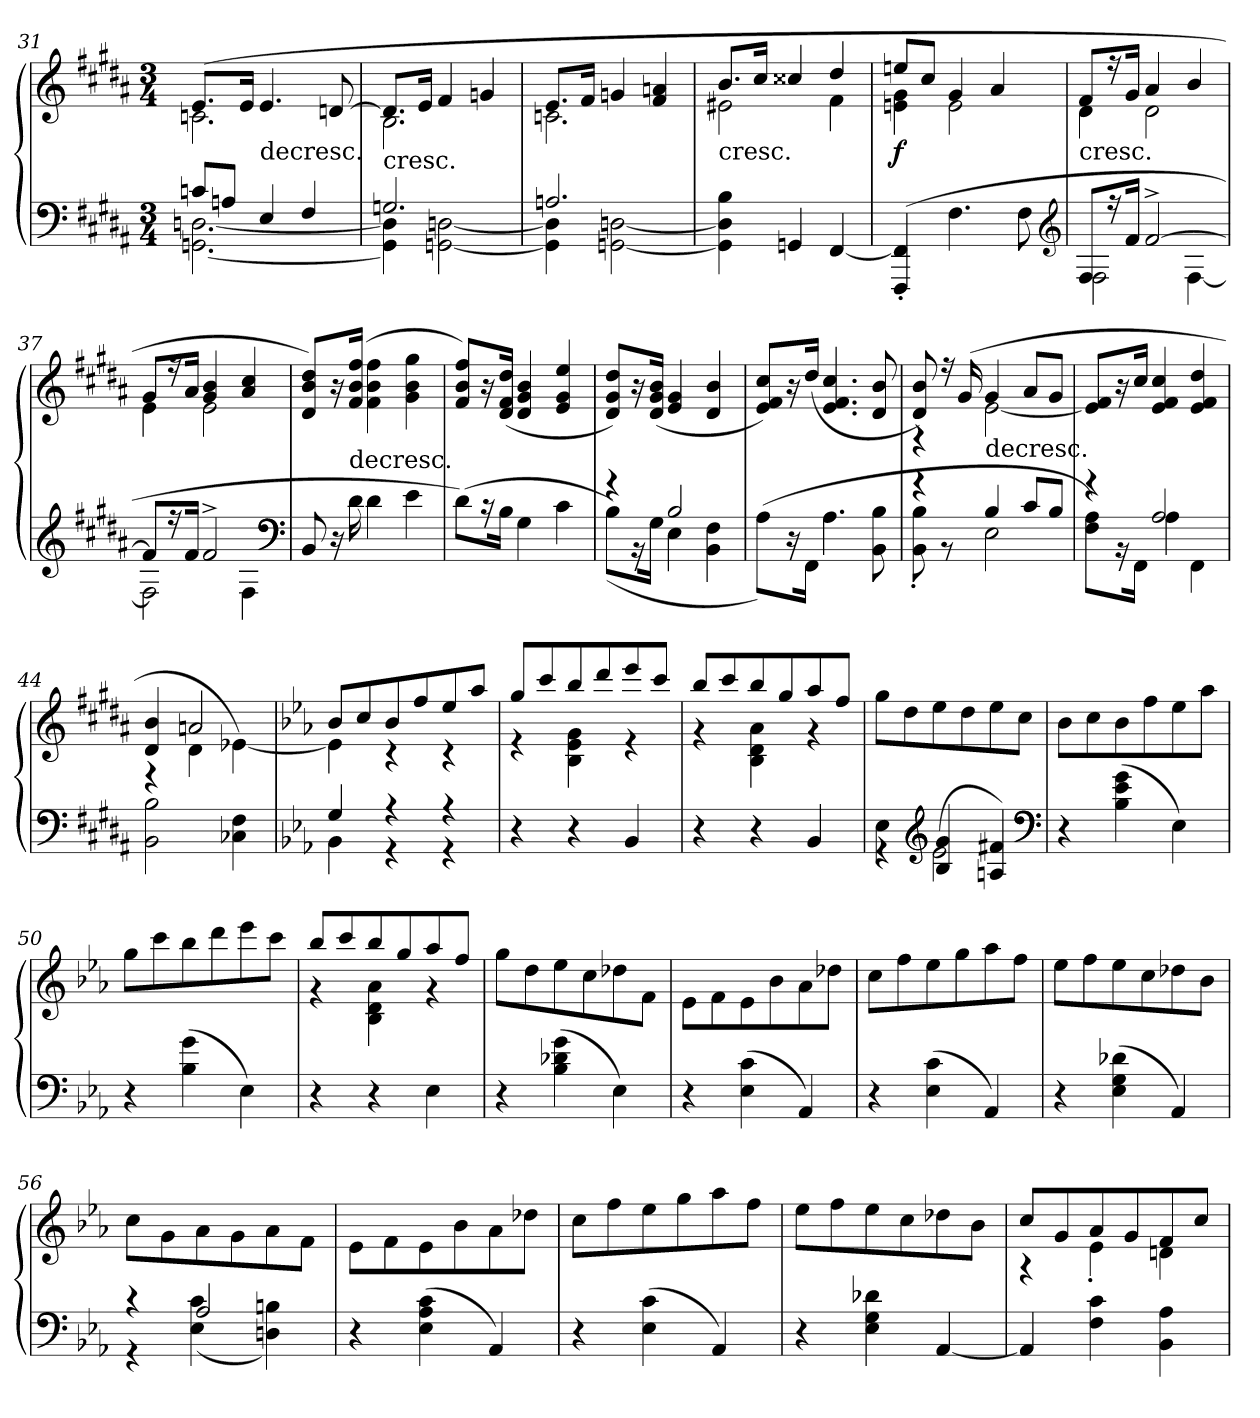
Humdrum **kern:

**kern	**kern	**dynam
*part1	*part1	*part1
*staff2	*staff1	*staff1/2
*clefF4	*clefG2	*
*k[f#c#g#d#a#]	*k[f#c#g#d#a#]	*
*B:	*B:	*
*M3/4	*M3/4	*
=31	=31	=31
*^	*^	*
8cn/L	[2.GGn\ [2.Dn\	(8.e/L	2.cn\	.
8An/J	.	.	.	.
.	.	16e/Jk	.	.
!	!	!LO:TX:c:t=decresc.	!	!
4E/	.	4.e/	.	.
4F#/	.	.	.	.
.	.	[8dn/	.	.
=32	=32	=32	=32	=32
!	!	!LO:TX:c:t=cresc.	!	!
2.Gn/	4GG]\ 4D]\	8.d/L]	2.B\	.
.	.	16e/Jk	.	.
.	[2GGn\ [2Dn\	4f#/	.	.
.	.	4gn/	.	.
=33	=33	=33	=33	=33
2.An/	4GG]\ 4D]\	8.e/L	2.cn\	.
.	.	16f#/Jk	.	.
.	[2GGn\ [2Dn\	4gn/	.	.
.	.	4f#/ 4an/	.	.
*v	*v	*	*	*
=34	=34	=34	=34
!	!LO:TX:c:t=cresc.	!	!
4GG]\ 4D]\ 4B\	8.b/L	2e#X\	.
.	16cc#/Jk	.	.
4GGn/	4cc##X/	.	.
[4FF#/	4dd#/	4f#\	.
=35	=35	=35	=35
(4FFF#'/ 4FF#]'/	8een/L	4en\ 4g#\	f
.	8cc#/J	.	.
4.F#\	4g#/	2e\	.
.	4a#/	.	.
8F#\	.	.	.
*clefG2	*	*	*
=36	=36	=36	=36
*^	*	*	*
!	!	!LO:TX:c:t=cresc.	!	!
8F#/L	2F#\	8f#/L	4d#\	.
16r	.	16r	.	.
16f#/Jk	.	16g#/Jk	.	.
[2f#^/	.	4a#/	2d#\	.
.	[4F#\	4b/	.	.
=37	=37	=37	=37	=37
8f#/L]	2F#\]	8g#/L	4e\	.
16r	.	16r	.	.
16f#/Jk	.	16a#/Jk	.	.
2f#^/	.	4g#/ 4b/	2e\	.
.	4F#\	4a#/ 4cc#/	.	.
*v	*v	*	*	*
*	*v	*v	*
*clefF4	*	*
=38	=38	=38
8BB/	8d#/ 8b/ 8dd#/L)	.
16r	16r	.
!	!LO:TX:c:t=decresc.	!
16d#\	(16f#/ 16b/ 16ff#/Jk	.
4d#\	4f#\ 4b\ 4ff#\	.
4e\	4g#\ 4b\ 4gg#\	.
=39	=39	=39
(8d#\L)	8f#/ 8b/ 8ff#/L)	.
16r	16r	.
16B\Jk	(16d#/ 16f#/ 16dd#/Jk	.
4G#\	4d#/ 4g#/ 4b/	.
4c#\	4e/ 4g#/ 4ee/	.
=40	=40	=40
*^	*	*
4r	(8B\L)	8d#/ 8g#/ 8dd#/L)	.
.	16r	16r	.
.	16G#\Jk	(16d#/ 16g#/ 16b/Jk	.
2B/	4E\	4e/ 4g#/	.
.	4BB\ 4F#\	4d#/ 4b/	.
*v	*v	*	*
=41	=41	=41
(8A#\L)	8e/ 8f#/ 8cc#/L)	.
16r	16r	.
16FF#\Jk	(16dd#/Jk	.
4.A#\	4.e/ 4.f#/ 4.cc#/	.
8BB\ 8B\	8d#/ 8b/	.
=42	=42	=42
*^	*^	*
4r	8BB'\ 8B'\	8d#/ 8b/)	4r	.
.	8r	16r	.	.
.	.	(16g#/	.	.
!	!	!LO:TX:c:t=decresc.	!	!
4B/	2E\	4g#/	[2e\	.
8c#/L	.	8a#/L	.	.
8B/J	.	8g#/J	.	.
*	*	*v	*v	*
=43	=43	=43	=43
4r	8F#\ 8A#\L)	8e]/ 8f#/L	.
.	16r	16r	.
.	16FF#\Jk	16cc#/Jk	.
2A#/	4A#\	4e/ 4f#/ 4cc#/	.
.	4FF#\	4e/ 4f#/ 4dd#/	.
*v	*v	*	*
=44	=44	=44
*	*^	*
2BB\ 2B\	4d#/ 4b/	4r	.
.	2an/	4d#\	.
4C-X\ 4F#\	.	[4e-X\)	.
=45	=45	=45	=45
*k[b-e-a-]	*k[b-e-a-]	*	*
*	*MM200	*	*
*^	*	*	*
4G/	4BB-\	8b-/L	4e-\]	.
.	.	8cc/	.	.
4r	4r	8b-/	4r	.
.	.	8ff/	.	.
4r	4r	8ee-/	4r	.
.	.	8aa-/J	.	.
*v	*v	*	*	*
=46	=46	=46	=46
4r	8gg/L	4r	.
.	8ccc/	.	.
4r	8bb-/	4B-\ 4e-\ 4g\	.
.	8ddd/	.	.
4BB-/	8eee-/	4r	.
.	8ccc/J	.	.
=47	=47	=47	=47
4r	8bb-/L	4r	.
.	8ccc/	.	.
4r	8bb-/	4B-\ 4d\ 4a-\	.
.	8gg/	.	.
4BB-/	8aa-/	4r	.
.	8ff/J	.	.
*	*v	*v	*
=48	=48	=48
*^	*	*
4E-\	4r	8gg\L	.
.	.	8dd\	.
*clefG2	*	*	*
(2e-\	4B-/ 4g/	8ee-\	.
.	.	8dd\	.
.	4An/ 4f#X/)	8ee-\	.
.	.	8cc\J	.
*v	*v	*	*
*clefF4	*	*
=49	=49	=49
4r	8b-\L	.
.	8cc\	.
(4B-\ 4e-\ 4g\	8b-\	.
.	8ff\	.
4E-\)	8ee-\	.
.	8aa-\J	.
=50	=50	=50
4r	8gg\L	.
.	8ccc\	.
(4B-\ 4g\	8bb-\	.
.	8ddd\	.
4E-\)	8eee-\	.
.	8ccc\J	.
=51	=51	=51
*	*^	*
4r	8bb-/L	4r	.
.	8ccc/	.	.
4r	8bb-/	4B-\ 4d\ 4a-\	.
.	8gg/	.	.
4E-\	8aa-/	4r	.
.	8ff/J	.	.
*	*v	*v	*
=52	=52	=52
4r	8gg\L	.
.	8dd\	.
(4B-\ 4d-X\ 4g\	8ee-\	.
.	8cc\	.
4E-\)	8dd-X\	.
.	8f\J	.
=53	=53	=53
4r	8e-\L	.
.	8f\	.
(4E-\ 4c\	8e-\	.
.	8b-\	.
4AA-/)	8a-\	.
.	8dd-X\J	.
=54	=54	=54
4r	8cc\L	.
.	8ff\	.
(4E-\ 4c\	8ee-\	.
.	8gg\	.
4AA-/)	8aa-\	.
.	8ff\J	.
=55	=55	=55
4r	8ee-\L	.
.	8ff\	.
(4E-\ 4G\ 4d-X\	8ee-\	.
.	8cc\	.
4AA-/)	8dd-X\	.
.	8b-\J	.
=56	=56	=56
*^	*	*
4r	4r	8cc\L	.
.	.	8g\	.
2A-/	(4E-\ 4c\	8a-\	.
.	.	8g\	.
.	4Dn\ 4Bn\)	8a-\	.
.	.	8f\J	.
*v	*v	*	*
=57	=57	=57
4r	8e-\L	.
.	8f\	.
(4E-\ 4A-\ 4c\	8e-\	.
.	8b-\	.
4AA-/)	8a-\	.
.	8dd-X\J	.
=58	=58	=58
4r	8cc\L	.
.	8ff\	.
(4E-\ 4c\	8ee-\	.
.	8gg\	.
4AA-/)	8aa-\	.
.	8ff\J	.
=59	=59	=59
4r	8ee-\L	.
.	8ff\	.
4E-\ 4G\ 4d-X\	8ee-\	.
.	8cc\	.
[4AA-/	8dd-X\	.
.	8b-\J	.
=60	=60	=60
*	*^	*
4AA-/]	8cc/L	4r	.
.	8g/	.	.
4F\ 4c\	8a-/	4e-'\	.
.	8g/	.	.
4BB-\ 4A-\	8f/	4dn\	.
.	8cc/J	.	.
*	*v	*v	*
=	=	=
*-	*-	*-
